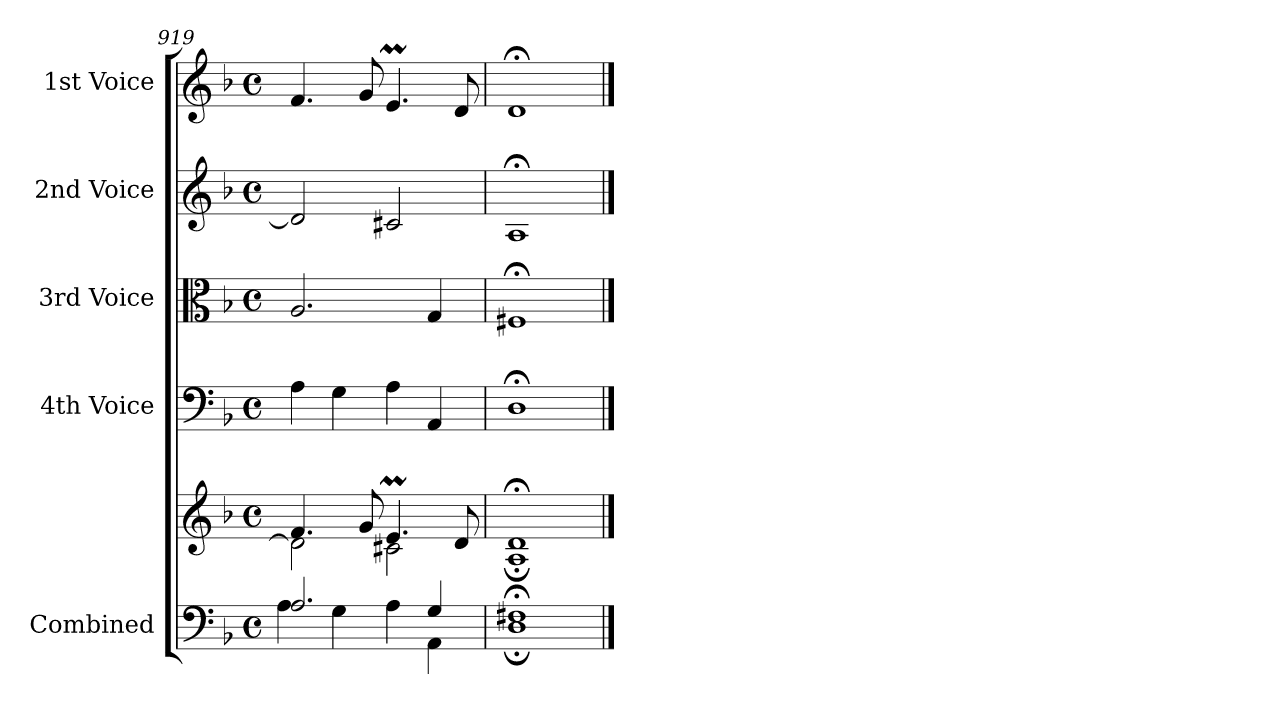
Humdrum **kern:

**kern	**kern	**kern	**kern	**kern	**kern
*part5	*part5	*part4	*part3	*part2	*part1
*staff6	*staff5	*staff4	*staff3	*staff2	*staff1
*I"Combined	*	*I"4th Voice	*I"3rd Voice	*I"2nd Voice	*I"1st Voice
*clefF4	*clefG2	*clefF4	*clefC3	*clefG2	*clefG2
*k[b-]	*k[b-]	*k[b-]	*k[b-]	*k[b-]	*k[b-]
*M4/4	*M4/4	*M4/4	*M4/4	*M4/4	*M4/4
*met(c)	*met(c)	*met(c)	*met(c)	*met(c)	*met(c)
*MM90	*MM90	*MM90	*MM90	*MM90	*MM90
=919	=919	=919	=919	=919	=919
*^	*^	*	*	*	*
2.A/	4A\	4.f/	2d\]	4A\	2.A/	2d/]	4.f/
.	4G\	.	.	4G\	.	.	.
.	.	8g/	.	.	.	.	8g/
*	*	*	*	*	*	*	*MM80
.	4A\	4.em/	2c#X\	4A\	.	2c#X/	4.em/
4G/	4AA\	.	.	4AA/	4G/	.	.
.	.	8d/	.	.	.	.	8d/
!!LO:PB:g=z
=920	=920	=920	=920	=920	=920	=920	=920
1F#X;<	1D;	1d;<	1A;	1D;<	1F#X;<	1A;<	1d;<
*v	*v	*	*	*	*	*	*
*	*v	*v	*	*	*	*
==	==	==	==	==	==
*-	*-	*-	*-	*-	*-
